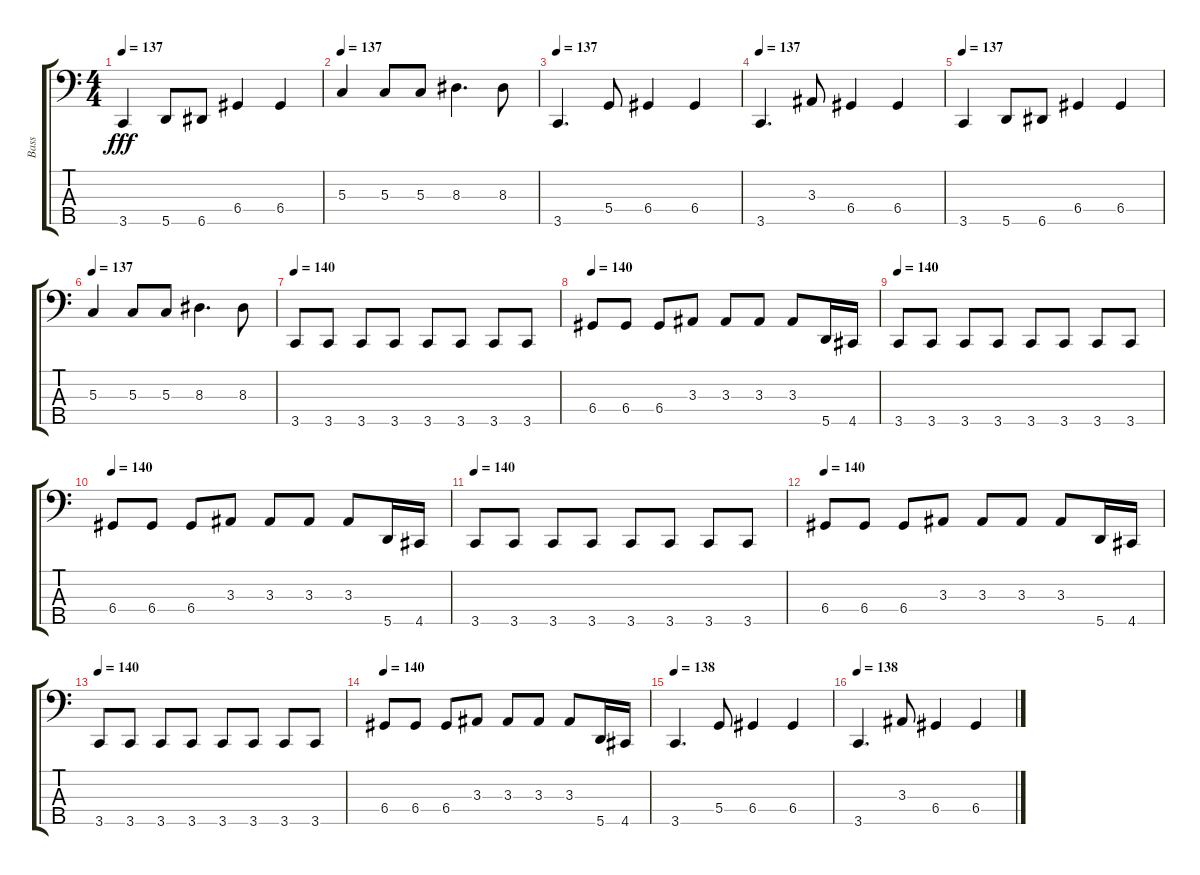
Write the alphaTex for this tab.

\track ("Bass" "Bass") {instrument electricbassfinger}
\staff {score tabs}
\tuning (F2 C2 G1 D1 A0) {hide}
\ts (4 4)
\tempo 137
\clef f4
\ks c
3.5.4{dy fff} 5.5.8 6.5.8 6.4.4 6.4.4 |
\tempo 137
5.3.4 5.3.8 5.3.8 8.3.4{d} 8.3.8 |
\tempo 137
3.5.4{d} 5.4.8 6.4.4 6.4.4 |
\tempo 137
3.5.4{d} 3.3.8 6.4.4 6.4.4 |
\tempo 137
3.5.4 5.5.8 6.5.8 6.4.4 6.4.4 |
\tempo 137
5.3.4 5.3.8 5.3.8 8.3.4{d} 8.3.8 |
\tempo 140
3.5.8 3.5.8 3.5.8 3.5.8 3.5.8 3.5.8 3.5.8 3.5.8 |
\tempo 140
6.4.8 6.4.8 6.4.8 3.3.8 3.3.8 3.3.8 3.3.8 5.5.16 4.5.16 |
\tempo 140
3.5.8 3.5.8 3.5.8 3.5.8 3.5.8 3.5.8 3.5.8 3.5.8 |
\tempo 140
6.4.8 6.4.8 6.4.8 3.3.8 3.3.8 3.3.8 3.3.8 5.5.16 4.5.16 |
\tempo 140
3.5.8 3.5.8 3.5.8 3.5.8 3.5.8 3.5.8 3.5.8 3.5.8 |
\tempo 140
6.4.8 6.4.8 6.4.8 3.3.8 3.3.8 3.3.8 3.3.8 5.5.16 4.5.16 |
\tempo 140
3.5.8 3.5.8 3.5.8 3.5.8 3.5.8 3.5.8 3.5.8 3.5.8 |
\tempo 140
6.4.8 6.4.8 6.4.8 3.3.8 3.3.8 3.3.8 3.3.8 5.5.16 4.5.16 |
\tempo 138
3.5.4{d} 5.4.8 6.4.4 6.4.4 |
\tempo 138
3.5.4{d} 3.3.8 6.4.4 6.4.4
